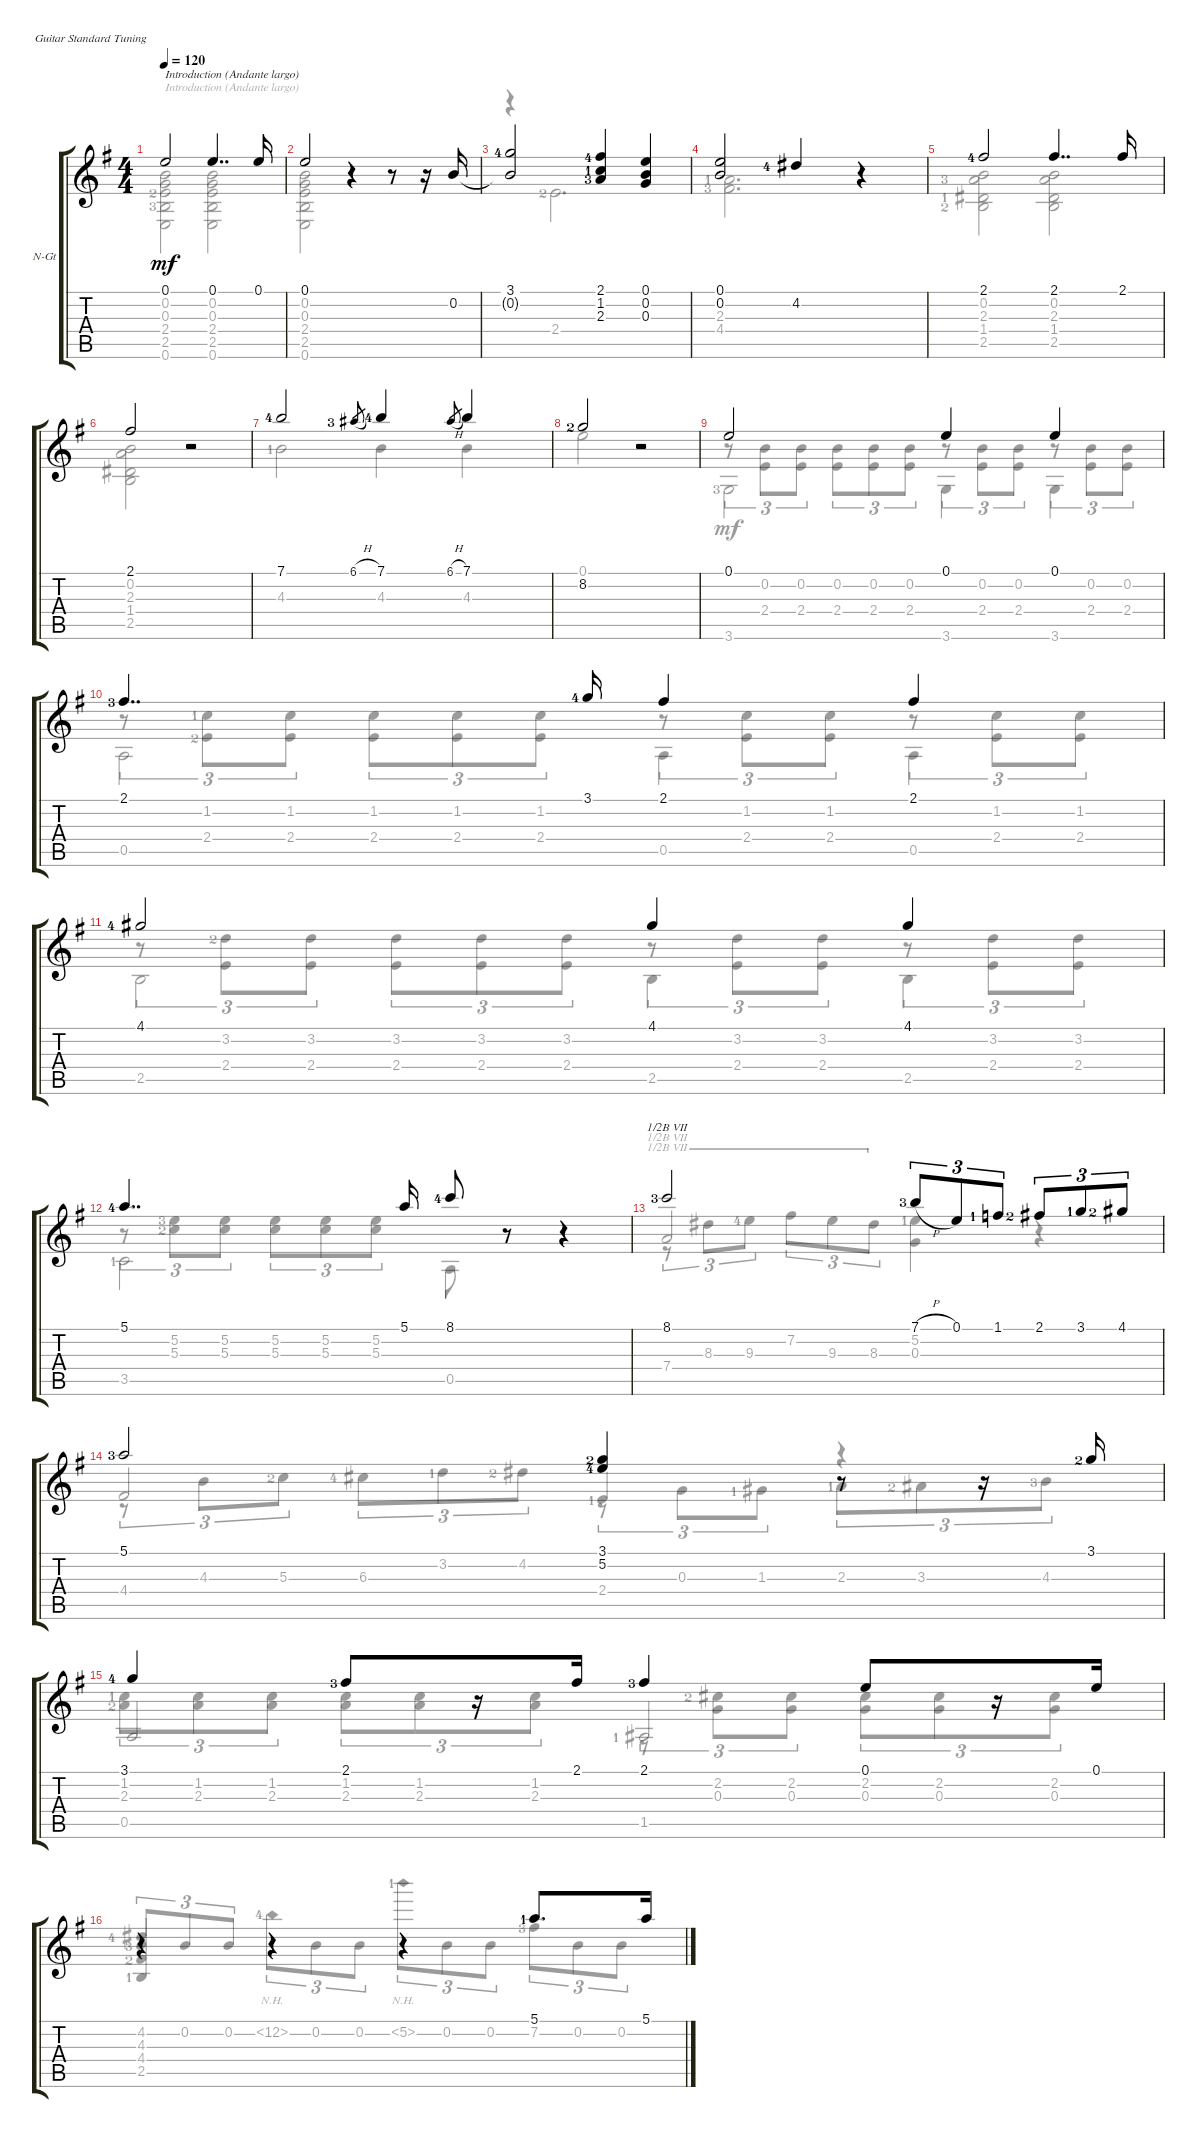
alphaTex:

\defaultSystemsLayout 4
\bracketExtendMode groupsimilarinstruments
\firstSystemTrackNameOrientation horizontal
\otherSystemsTrackNameOrientation horizontal
\track ("Nylon Guitar" "N-Gt") {instrument acousticguitarnylon}
\staff {score tabs}
\tuning (E4 B3 G3 D3 A2 E2)
\voice
\ts (4 4)
\tempo 120
\clef g2
\ks g
0.1.2{txt "Introduction (Andante largo)" dy mf instrument acousticguitarnylon} 0.1.4{dd} 0.1.16 |
0.1.2 r.4 r.8 r.16 0.2.16 |
(0.2{t} 3.1{lf 5}).2 (2.1{lf 5} 1.2{lf 2} 2.3{lf 4}).4 (0.3 0.2 0.1).4 |
(0.1 0.2).2 4.2{lf 5}.4 r.4 |
2.1{lf 5}.2 2.1.4{dd} 2.1.16 |
2.1.2 r.2 |
7.1{lf 5}.2 6.1{h lf 4}.8{gr} 7.1{lf 5}.4 6.1{h}.8{gr} 7.1.4 |
8.2{lf 3}.2 r.2 |
0.1.2 0.1.4 0.1.4 |
2.1{lf 4}.4{dd} 3.1{lf 5}.16 2.1.4 2.1.4 |
4.1{lf 5}.2 4.1.4 4.1.4 |
5.1{lf 5}.4{dd} 5.1.16 8.1{lf 5}.8 r.8 r.4 |
8.1{lf 4}.2{barre (7 half)} 7.1{h lf 4}.8{tu (3 2)} 0.1.8{tu (3 2)} 1.1{lf 2}.8{tu (3 2)} 2.1{lf 3}.8{tu (3 2)} 3.1{lf 2}.8{tu (3 2)} 4.1{lf 3}.8{tu (3 2)} |
5.1{lf 4}.2 (3.1{lf 3} 5.2{lf 5}).4 r.8 r.16 3.1{lf 3}.16 |
3.1{lf 5}.4 2.1{lf 4}.8 r.16 2.1.16 2.1{lf 4}.4 0.1.8 r.16 0.1.16 |
r.4 r.4 r.4 5.1{lf 2}.8{d} 5.1.16
\voice
\clef g2
\ottava regular
\simile none
\ks g
(0.2 0.3 2.4{lf 3} 2.5{lf 4} 0.6).2{txt "Introduction (Andante largo)" dy mf} (0.6 2.5 2.4 0.3 0.2).2 |
(0.2 0.3 2.4 2.5 0.6).2 |
r.4 2.4{lf 3}.2{d} |
(4.4{lf 4} 2.3{lf 2}).2{d} r.4 |
(0.2 2.3{lf 4} 1.4{lf 2} 2.5{lf 3}).2 (2.5 1.4 2.3 0.2).2 |
(0.2 2.3 1.4 2.5).2 |
4.3{lf 2}.2 4.3.4 4.3.4 |
0.1.2 |
r.8{tu (3 2)} (0.2 2.4).8{tu (3 2)} (0.2 2.4).8{tu (3 2)} (0.2 2.4).8{tu (3 2)} (0.2 2.4).8{tu (3 2)} (0.2 2.4).8{tu (3 2)} r.8{tu (3 2)} (0.2 2.4).8{tu (3 2)} (0.2 2.4).8{tu (3 2)} r.8{tu (3 2)} (0.2 2.4).8{tu (3 2)} (0.2 2.4).8{tu (3 2)} |
r.8{tu (3 2)} (1.2{lf 2} 2.4{lf 3}).8{tu (3 2)} (1.2 2.4).8{tu (3 2)} (1.2 2.4).8{tu (3 2)} (1.2 2.4).8{tu (3 2)} (1.2 2.4).8{tu (3 2)} r.8{tu (3 2)} (1.2 2.4).8{tu (3 2)} (1.2 2.4).8{tu (3 2)} r.8{tu (3 2)} (1.2 2.4).8{tu (3 2)} (1.2 2.4).8{tu (3 2)} |
r.8{tu (3 2)} (3.2{lf 3} 2.4).8{tu (3 2)} (3.2 2.4).8{tu (3 2)} (3.2 2.4).8{tu (3 2)} (3.2 2.4).8{tu (3 2)} (3.2 2.4).8{tu (3 2)} r.8{tu (3 2)} (3.2 2.4).8{tu (3 2)} (3.2 2.4).8{tu (3 2)} r.8{tu (3 2)} (3.2 2.4).8{tu (3 2)} (3.2 2.4).8{tu (3 2)} |
r.8{tu (3 2)} (5.2{lf 4} 5.3{lf 3}).8{tu (3 2)} (5.2 5.3).8{tu (3 2)} (5.2 5.3).8{tu (3 2)} (5.2 5.3).8{tu (3 2)} (5.2 5.3).8{tu (3 2)} |
7.4.2{barre (7 half) beam invert} |
4.4.2{beam invert} 2.4{lf 2}.4{beam invert} r.4 |
0.5.2{beam invert} 1.5{lf 2}.2{beam invert} |
(4.3{lf 4} 4.4{lf 3} 2.5{lf 2}).4{beam invert}
\voice
\clef g2
\ottava regular
\simile none
\ks g
|
|
|
|
|
|
|
|
3.6{lf 4}.2 3.6.4 3.6.4 |
0.5.2 0.5.4 0.5.4 |
2.5.2 2.5.4 2.5.4 |
3.5{lf 2}.2 0.5.8 |
r.8{tu (3 2) barre (7 half)} 8.3.8{tu (3 2) barre (7 half)} 9.3{lf 5}.8{tu (3 2) barre (7 half)} 7.2.8{tu (3 2) barre (7 half)} 9.3.8{tu (3 2) barre (7 half)} 8.3.8{tu (3 2) barre (7 half)} (0.3 5.2{lf 2}).4 r.4 |
r.8{tu (3 2)} 4.3.8{tu (3 2)} 5.3{lf 3}.8{tu (3 2)} 6.3{lf 5}.8{tu (3 2)} 3.2{lf 2}.8{tu (3 2)} 4.2{lf 3}.8{tu (3 2)} r.8{tu (3 2)} 0.3.8{tu (3 2)} 1.3{lf 2}.8{tu (3 2)} 2.3{lf 2}.8{tu (3 2)} 3.3{lf 3}.8{tu (3 2)} 4.3{lf 4}.8{tu (3 2)} |
(1.2{lf 2} 2.3{lf 3}).8{tu (3 2)} (1.2 2.3).8{tu (3 2)} (1.2 2.3).8{tu (3 2)} (1.2 2.3).8{tu (3 2)} (1.2 2.3).8{tu (3 2)} (1.2 2.3).8{tu (3 2)} r.8{tu (3 2)} (2.2{lf 3} 0.3).8{tu (3 2)} (2.2 0.3).8{tu (3 2)} (2.2 0.3).8{tu (3 2)} (2.2 0.3).8{tu (3 2)} (2.2 0.3).8{tu (3 2)} |
4.2{lf 5}.8{tu (3 2) beam invert} 0.2.8{tu (3 2)} 0.2.8{tu (3 2)} 12.2{nh lf 5}.8{tu (3 2)} 0.2.8{tu (3 2)} 0.2.8{tu (3 2)} 5.2{nh lf 2}.8{tu (3 2)} 0.2.8{tu (3 2)} 0.2.8{tu (3 2)} 7.2{lf 4}.8{tu (3 2)} 0.2.8{tu (3 2)} 0.2.8{tu (3 2)}
